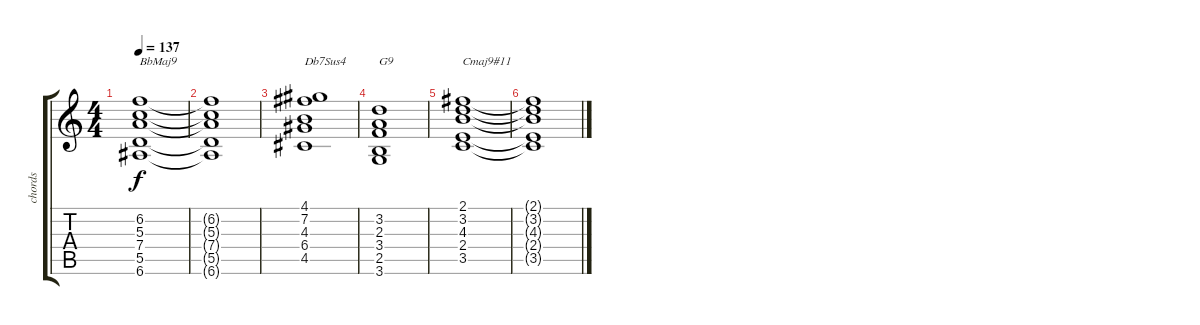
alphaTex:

\track ("chords" "chords") {instrument acousticguitarsteel}
\staff {score tabs}
\tuning (E4 B3 G3 D3 A2 E2) {hide}
\ts (4 4)
\tempo 137
\clef g2
\ks c
(6.2 5.3 7.4 5.5 6.6).1{txt "BbMaj9" dy f} |
(6.2{t} 5.3{t} 7.4{t} 5.5{t} 6.6{t}).1 |
(4.1 7.2 4.3 6.4 4.5).1{txt "Db7Sus4"} |
(3.2 2.3 3.4 2.5 3.6).1{txt "G9"} |
(2.1 3.2 4.3 2.4 3.5).1{txt "Cmaj9#11"} |
(2.1{t} 3.2{t} 4.3{t} 2.4{t} 3.5{t}).1
